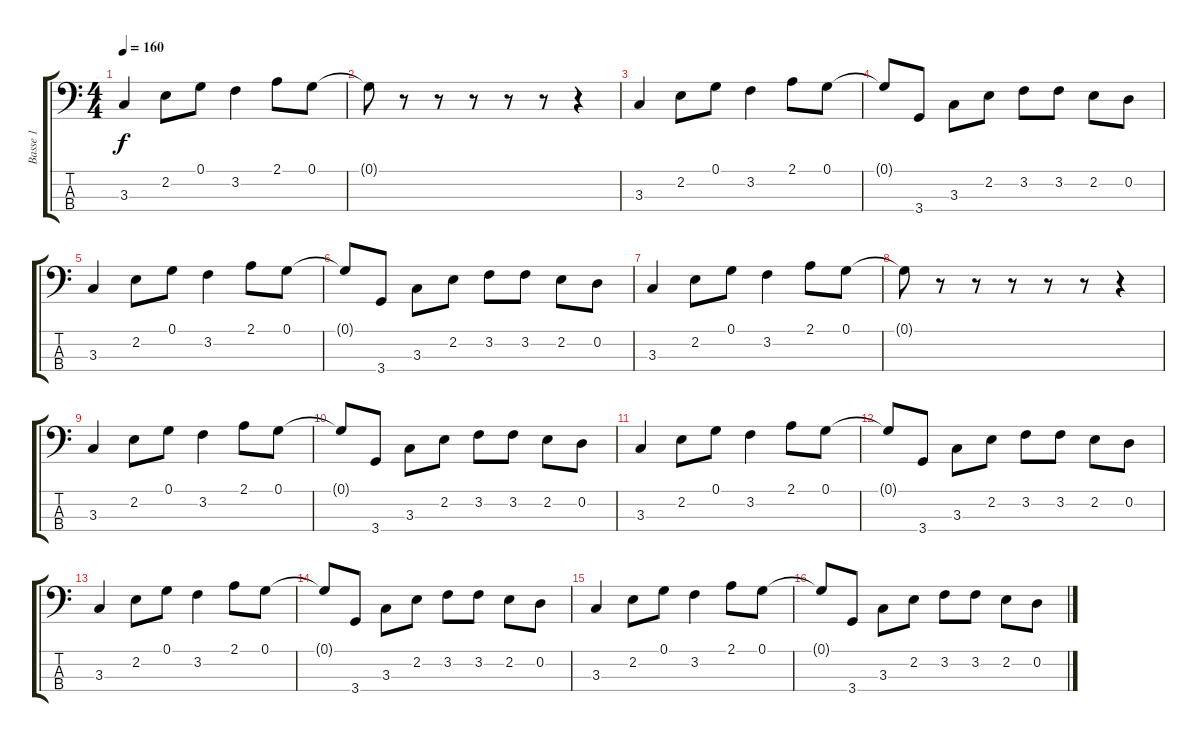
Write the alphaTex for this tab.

\track ("Basse 1" "Basse 1") {mute instrument electricbassfinger}
\staff {score tabs}
\tuning (G2 D2 A1 E1) {hide}
\ts (4 4)
\tempo 160
\clef f4
\ks c
3.3.4{dy f} 2.2.8 0.1.8 3.2.4 2.1.8 0.1.8 |
0.1{t}.8 r.8 r.8 r.8 r.8 r.8 r.4 |
3.3.4 2.2.8 0.1.8 3.2.4 2.1.8 0.1.8 |
0.1{t}.8 3.4.8 3.3.8 2.2.8 3.2.8 3.2.8 2.2.8 0.2.8 |
3.3.4 2.2.8 0.1.8 3.2.4 2.1.8 0.1.8 |
0.1{t}.8 3.4.8 3.3.8 2.2.8 3.2.8 3.2.8 2.2.8 0.2.8 |
3.3.4 2.2.8 0.1.8 3.2.4 2.1.8 0.1.8 |
0.1{t}.8 r.8 r.8 r.8 r.8 r.8 r.4 |
3.3.4 2.2.8 0.1.8 3.2.4 2.1.8 0.1.8 |
0.1{t}.8 3.4.8 3.3.8 2.2.8 3.2.8 3.2.8 2.2.8 0.2.8 |
3.3.4 2.2.8 0.1.8 3.2.4 2.1.8 0.1.8 |
0.1{t}.8 3.4.8 3.3.8 2.2.8 3.2.8 3.2.8 2.2.8 0.2.8 |
3.3.4 2.2.8 0.1.8 3.2.4 2.1.8 0.1.8 |
0.1{t}.8 3.4.8 3.3.8 2.2.8 3.2.8 3.2.8 2.2.8 0.2.8 |
3.3.4 2.2.8 0.1.8 3.2.4 2.1.8 0.1.8 |
0.1{t}.8 3.4.8 3.3.8 2.2.8 3.2.8 3.2.8 2.2.8 0.2.8
